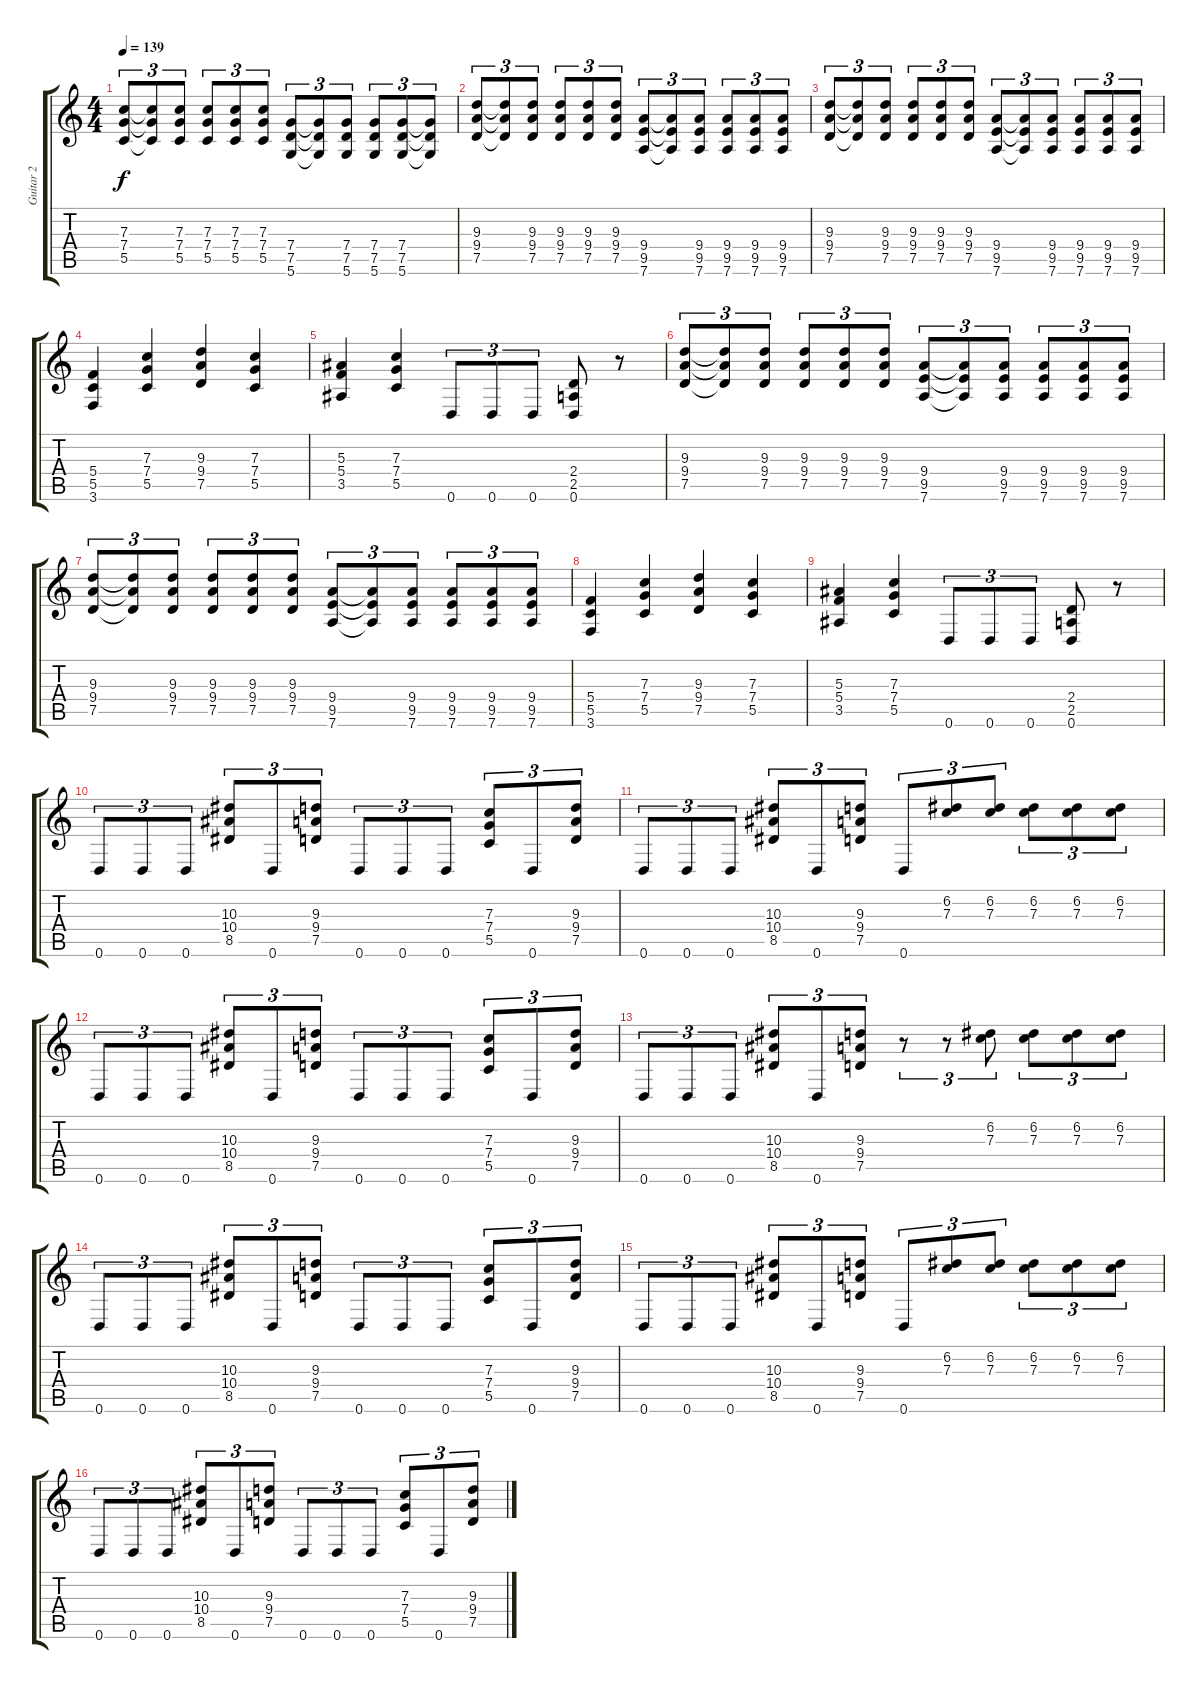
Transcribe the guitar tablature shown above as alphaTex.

\track ("Guitar 2" "Guitar 2") {instrument distortionguitar}
\staff {score tabs}
\tuning (D4 A3 F3 C3 G2 D2) {hide}
\ts (4 4)
\tempo 139
\clef g2
\ks c
(7.3 7.4 5.5).8{tu (3 2) dy f} (7.3{t} 7.4{t} 5.5{t}).8{tu (3 2)} (7.3 7.4 5.5).8{tu (3 2)} (7.3 7.4 5.5).8{tu (3 2)} (7.3 7.4 5.5).8{tu (3 2)} (7.3 7.4 5.5).8{tu (3 2)} (7.4 7.5 5.6).8{tu (3 2)} (7.4{t} 7.5{t} 5.6{t}).8{tu (3 2)} (7.4 7.5 5.6).8{tu (3 2)} (7.4 7.5 5.6).8{tu (3 2)} (7.4 7.5 5.6).8{tu (3 2)} (7.4{t} 7.5{t} 5.6{t}).8{tu (3 2)} |
(9.3 9.4 7.5).8{tu (3 2)} (9.3{t} 9.4{t} 7.5{t}).8{tu (3 2)} (9.3 9.4 7.5).8{tu (3 2)} (9.3 9.4 7.5).8{tu (3 2)} (9.3 9.4 7.5).8{tu (3 2)} (9.3 9.4 7.5).8{tu (3 2)} (9.4 9.5 7.6).8{tu (3 2)} (9.4{t} 9.5{t} 7.6{t}).8{tu (3 2)} (9.4 9.5 7.6).8{tu (3 2)} (9.4 9.5 7.6).8{tu (3 2)} (9.4 9.5 7.6).8{tu (3 2)} (9.4 9.5 7.6).8{tu (3 2)} |
(9.3 9.4 7.5).8{tu (3 2)} (9.3{t} 9.4{t} 7.5{t}).8{tu (3 2)} (9.3 9.4 7.5).8{tu (3 2)} (9.3 9.4 7.5).8{tu (3 2)} (9.3 9.4 7.5).8{tu (3 2)} (9.3 9.4 7.5).8{tu (3 2)} (9.4 9.5 7.6).8{tu (3 2)} (9.4{t} 9.5{t} 7.6{t}).8{tu (3 2)} (9.4 9.5 7.6).8{tu (3 2)} (9.4 9.5 7.6).8{tu (3 2)} (9.4 9.5 7.6).8{tu (3 2)} (9.4 9.5 7.6).8{tu (3 2)} |
(5.4 5.5 3.6).4 (7.3 7.4 5.5).4 (9.3 9.4 7.5).4 (7.3 7.4 5.5).4 |
(5.3 5.4 3.5).4 (7.3 7.4 5.5).4 0.6.8{tu (3 2)} 0.6.8{tu (3 2)} 0.6.8{tu (3 2)} (2.4 2.5 0.6).8 r.8 |
(9.3 9.4 7.5).8{tu (3 2)} (9.3{t} 9.4{t} 7.5{t}).8{tu (3 2)} (9.3 9.4 7.5).8{tu (3 2)} (9.3 9.4 7.5).8{tu (3 2)} (9.3 9.4 7.5).8{tu (3 2)} (9.3 9.4 7.5).8{tu (3 2)} (9.4 9.5 7.6).8{tu (3 2)} (9.4{t} 9.5{t} 7.6{t}).8{tu (3 2)} (9.4 9.5 7.6).8{tu (3 2)} (9.4 9.5 7.6).8{tu (3 2)} (9.4 9.5 7.6).8{tu (3 2)} (9.4 9.5 7.6).8{tu (3 2)} |
(9.3 9.4 7.5).8{tu (3 2)} (9.3{t} 9.4{t} 7.5{t}).8{tu (3 2)} (9.3 9.4 7.5).8{tu (3 2)} (9.3 9.4 7.5).8{tu (3 2)} (9.3 9.4 7.5).8{tu (3 2)} (9.3 9.4 7.5).8{tu (3 2)} (9.4 9.5 7.6).8{tu (3 2)} (9.4{t} 9.5{t} 7.6{t}).8{tu (3 2)} (9.4 9.5 7.6).8{tu (3 2)} (9.4 9.5 7.6).8{tu (3 2)} (9.4 9.5 7.6).8{tu (3 2)} (9.4 9.5 7.6).8{tu (3 2)} |
(5.4 5.5 3.6).4 (7.3 7.4 5.5).4 (9.3 9.4 7.5).4 (7.3 7.4 5.5).4 |
(5.3 5.4 3.5).4 (7.3 7.4 5.5).4 0.6.8{tu (3 2)} 0.6.8{tu (3 2)} 0.6.8{tu (3 2)} (2.4 2.5 0.6).8 r.8 |
0.6.8{tu (3 2)} 0.6.8{tu (3 2)} 0.6.8{tu (3 2)} (10.3 10.4 8.5).8{tu (3 2)} 0.6.8{tu (3 2)} (9.3 9.4 7.5).8{tu (3 2)} 0.6.8{tu (3 2)} 0.6.8{tu (3 2)} 0.6.8{tu (3 2)} (7.3 7.4 5.5).8{tu (3 2)} 0.6.8{tu (3 2)} (9.3 9.4 7.5).8{tu (3 2)} |
0.6.8{tu (3 2)} 0.6.8{tu (3 2)} 0.6.8{tu (3 2)} (10.3 10.4 8.5).8{tu (3 2)} 0.6.8{tu (3 2)} (9.3 9.4 7.5).8{tu (3 2)} 0.6.8{tu (3 2)} (6.2 7.3).8{tu (3 2)} (6.2 7.3).8{tu (3 2)} (6.2 7.3).8{tu (3 2)} (6.2 7.3).8{tu (3 2)} (6.2 7.3).8{tu (3 2)} |
0.6.8{tu (3 2)} 0.6.8{tu (3 2)} 0.6.8{tu (3 2)} (10.3 10.4 8.5).8{tu (3 2)} 0.6.8{tu (3 2)} (9.3 9.4 7.5).8{tu (3 2)} 0.6.8{tu (3 2)} 0.6.8{tu (3 2)} 0.6.8{tu (3 2)} (7.3 7.4 5.5).8{tu (3 2)} 0.6.8{tu (3 2)} (9.3 9.4 7.5).8{tu (3 2)} |
0.6.8{tu (3 2)} 0.6.8{tu (3 2)} 0.6.8{tu (3 2)} (10.3 10.4 8.5).8{tu (3 2)} 0.6.8{tu (3 2)} (9.3 9.4 7.5).8{tu (3 2)} r.8{tu (3 2)} r.8{tu (3 2)} (6.2 7.3).8{tu (3 2)} (6.2 7.3).8{tu (3 2)} (6.2 7.3).8{tu (3 2)} (6.2 7.3).8{tu (3 2)} |
0.6.8{tu (3 2)} 0.6.8{tu (3 2)} 0.6.8{tu (3 2)} (10.3 10.4 8.5).8{tu (3 2)} 0.6.8{tu (3 2)} (9.3 9.4 7.5).8{tu (3 2)} 0.6.8{tu (3 2)} 0.6.8{tu (3 2)} 0.6.8{tu (3 2)} (7.3 7.4 5.5).8{tu (3 2)} 0.6.8{tu (3 2)} (9.3 9.4 7.5).8{tu (3 2)} |
0.6.8{tu (3 2)} 0.6.8{tu (3 2)} 0.6.8{tu (3 2)} (10.3 10.4 8.5).8{tu (3 2)} 0.6.8{tu (3 2)} (9.3 9.4 7.5).8{tu (3 2)} 0.6.8{tu (3 2)} (6.2 7.3).8{tu (3 2)} (6.2 7.3).8{tu (3 2)} (6.2 7.3).8{tu (3 2)} (6.2 7.3).8{tu (3 2)} (6.2 7.3).8{tu (3 2)} |
0.6.8{tu (3 2)} 0.6.8{tu (3 2)} 0.6.8{tu (3 2)} (10.3 10.4 8.5).8{tu (3 2)} 0.6.8{tu (3 2)} (9.3 9.4 7.5).8{tu (3 2)} 0.6.8{tu (3 2)} 0.6.8{tu (3 2)} 0.6.8{tu (3 2)} (7.3 7.4 5.5).8{tu (3 2)} 0.6.8{tu (3 2)} (9.3 9.4 7.5).8{tu (3 2)}
